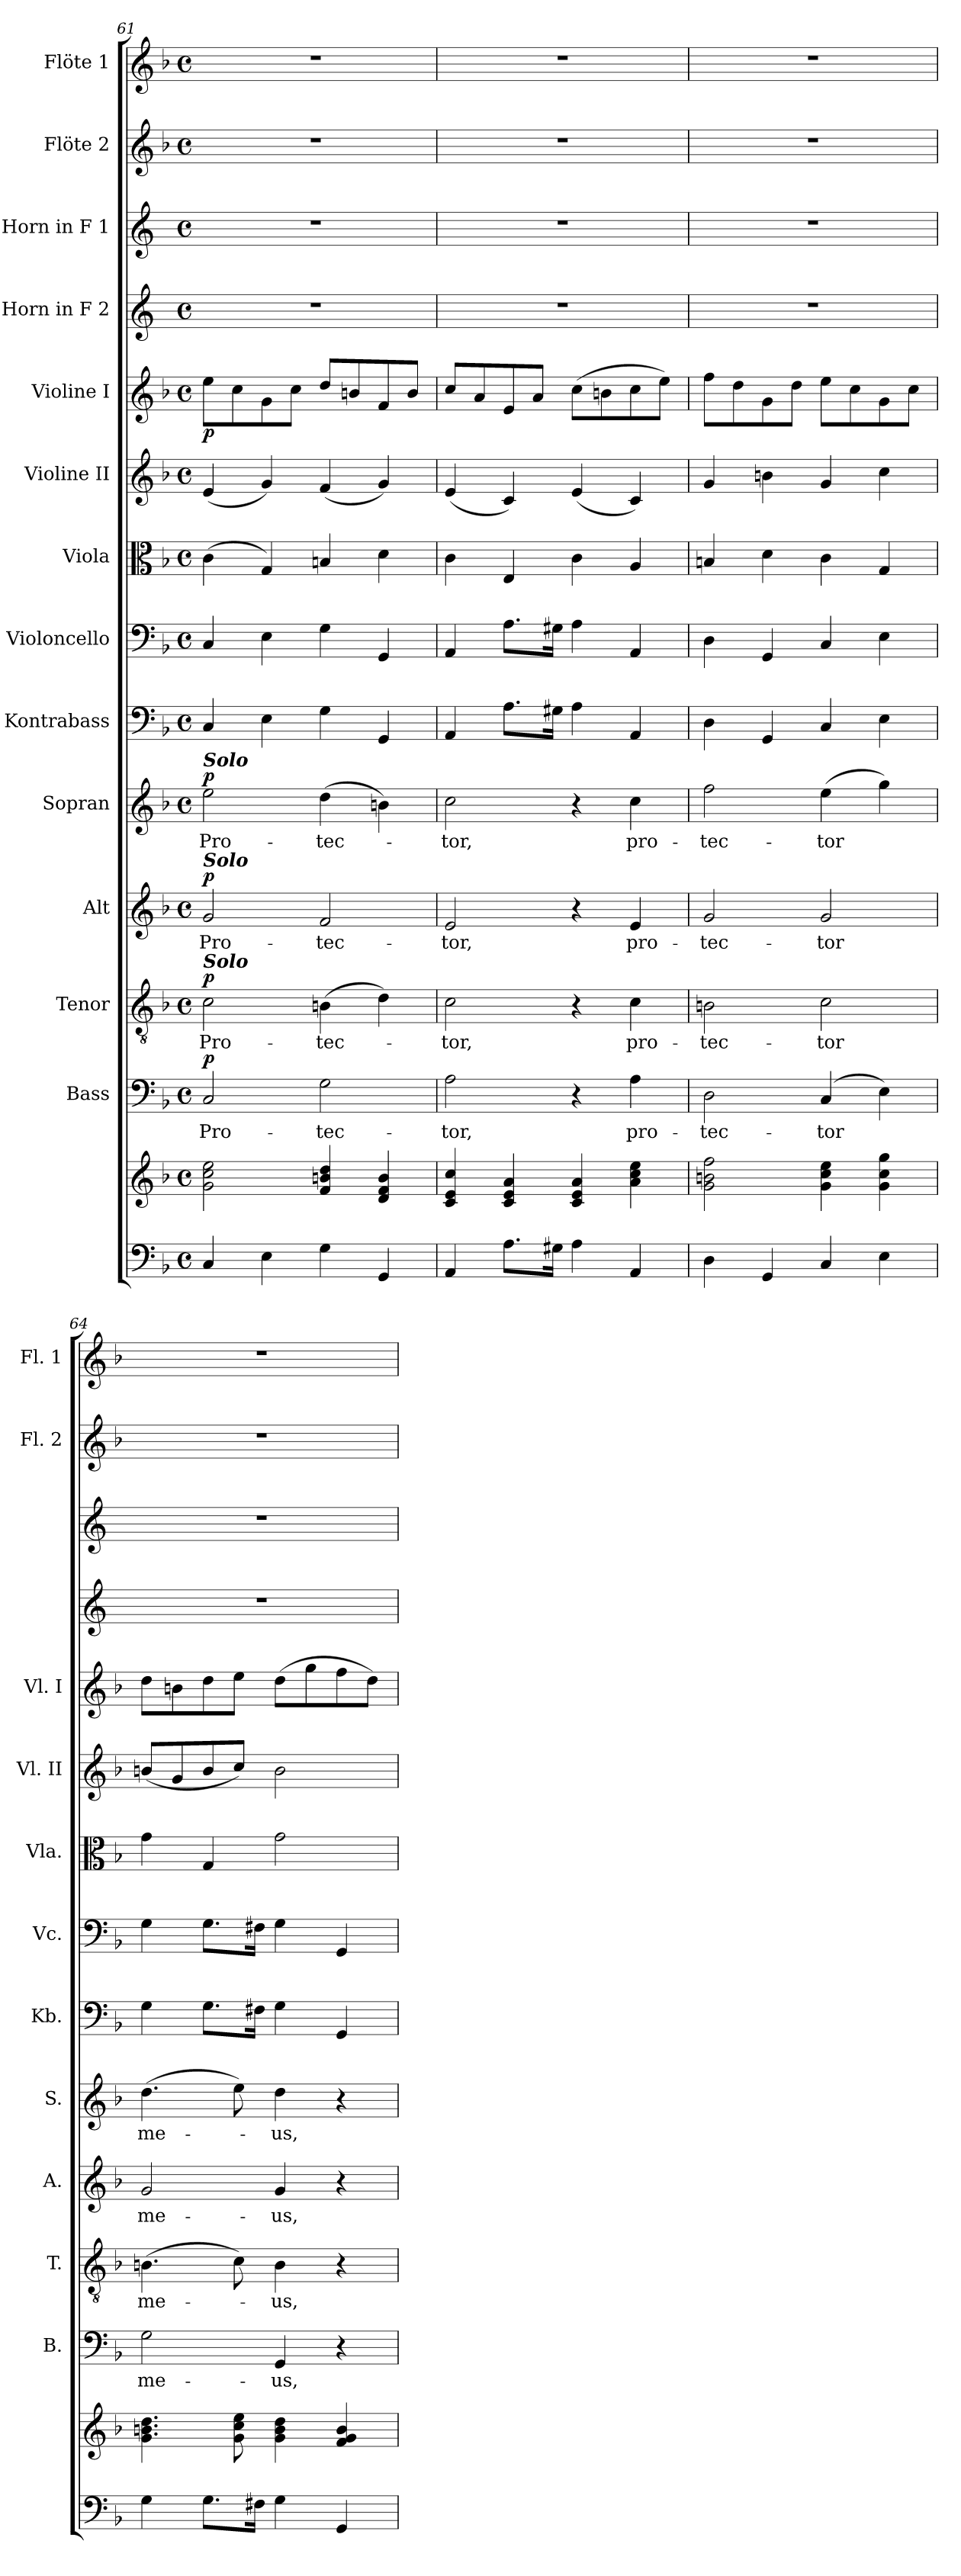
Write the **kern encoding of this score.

**kern	**kern	**kern	**text	**dynam	**kern	**text	**dynam	**kern	**text	**dynam	**kern	**text	**dynam	**kern	**kern	**kern	**kern	**kern	**dynam	**kern	**kern	**kern	**kern
*part14	*part14	*part13	*part13	*part13	*part12	*part12	*part12	*part11	*part11	*part11	*part10	*part10	*part10	*part9	*part8	*part7	*part6	*part5	*part5	*part4	*part3	*part2	*part1
*staff15	*staff14	*staff13	*staff13	*staff13	*staff12	*staff12	*staff12	*staff11	*staff11	*staff11	*staff10	*staff10	*staff10	*staff9	*staff8	*staff7	*staff6	*staff5	*staff5	*staff4	*staff3	*staff2	*staff1
*	*	*I"Bass	*	*	*I"Tenor	*	*	*I"Alt	*	*	*I"Sopran	*	*	*I"Kontrabass	*I"Violoncello	*I"Viola	*I"Violine II	*I"Violine I	*	*I"Horn in F 2	*I"Horn in F 1	*I"Flöte 2	*I"Flöte 1
*	*	*I'B.	*	*	*I'T.	*	*	*I'A.	*	*	*I'S.	*	*	*I'Kb.	*I'Vc.	*I'Vla.	*I'Vl. II	*I'Vl. I	*	*	*	*I'Fl. 2	*I'Fl. 1
*clefF4	*clefG2	*clefF4	*	*	*clefGv2	*	*	*clefG2	*	*	*clefG2	*	*	*clefF4	*clefF4	*clefC3	*clefG2	*clefG2	*	*clefG2	*clefG2	*clefG2	*clefG2
*	*	*	*	*	*	*	*	*	*	*	*	*	*	*ITrd7c12	*	*	*	*	*	*ITrd4c7	*ITrd4c7	*	*
*k[b-]	*k[b-]	*k[b-]	*	*	*k[b-]	*	*	*k[b-]	*	*	*k[b-]	*	*	*k[b-]	*k[b-]	*k[b-]	*k[b-]	*k[b-]	*	*k[b-]	*k[b-]	*k[b-]	*k[b-]
*F:	*F:	*F:	*	*	*F:	*	*	*F:	*	*	*F:	*	*	*F:	*F:	*F:	*F:	*F:	*	*F:	*F:	*F:	*F:
*M4/4	*M4/4	*M4/4	*	*	*M4/4	*	*	*M4/4	*	*	*M4/4	*	*	*M4/4	*M4/4	*M4/4	*M4/4	*M4/4	*	*M4/4	*M4/4	*M4/4	*M4/4
*met(c)	*met(c)	*met(c)	*	*	*met(c)	*	*	*met(c)	*	*	*met(c)	*	*	*met(c)	*met(c)	*met(c)	*met(c)	*met(c)	*	*met(c)	*met(c)	*met(c)	*met(c)
=61	=61	=61	=61	=61	=61	=61	=61	=61	=61	=61	=61	=61	=61	=61	=61	=61	=61	=61	=61	=61	=61	=61	=61
!	!	!	!	!	!	!	!	!	!	!	!LO:TX:a:Bi:t=Solo	!	!	!	!	!	!	!	!	!	!	!	!
!	!	!	!	!	!	!	!	!LO:TX:a:Bi:t=Solo	!	!	!	!	!	!	!	!	!	!	!	!	!	!	!
!	!	!	!	!	!LO:TX:a:Bi:t=Solo	!	!	!	!	!	!	!	!	!	!	!	!	!	!	!	!	!	!
!	!	!	!LO:LY:b	!LO:DY:a	!	!LO:LY:b	!LO:DY:a	!	!LO:LY:b	!LO:DY:a	!	!LO:LY:b	!LO:DY:a	!	!	!	!	!	!LO:DY:b	!	!	!	!
4C/	2g\ 2cc\ 2ee\	2C/	Pro-	p	2c\	Pro-	p	2g/	Pro-	p	2ee\	Pro-	p	4CC/	4C/	(>4c\	(<4e/	8ee\L	p	1r	1r	1r	1r
.	.	.	.	.	.	.	.	.	.	.	.	.	.	.	.	.	.	8cc\	.	.	.	.	.
4E\	.	.	.	.	.	.	.	.	.	.	.	.	.	4EE\	4E\	4G/)	4g/)	8g\	.	.	.	.	.
.	.	.	.	.	.	.	.	.	.	.	.	.	.	.	.	.	.	8cc\J	.	.	.	.	.
!	!	!	!LO:LY:b	!	!	!LO:LY:b	!	!	!LO:LY:b	!	!	!LO:LY:b	!	!	!	!	!	!	!	!	!	!	!
4G\	4f/ 4bn/ 4dd/	2G\	-tec-	.	(>4Bn\	-tec-	.	2f/	-tec-	.	(>4dd\	-tec-	.	4GG\	4G\	4Bn/	(<4f/	8dd/L	.	.	.	.	.
.	.	.	.	.	.	.	.	.	.	.	.	.	.	.	.	.	.	8bn/	.	.	.	.	.
4GG/	4d/ 4f/ 4b/	.	.	.	4d\)	.	.	.	.	.	4bn\)	.	.	4GGG/	4GG/	4d\	4g/)	8f/	.	.	.	.	.
.	.	.	.	.	.	.	.	.	.	.	.	.	.	.	.	.	.	8b/J	.	.	.	.	.
=62	=62	=62	=62	=62	=62	=62	=62	=62	=62	=62	=62	=62	=62	=62	=62	=62	=62	=62	=62	=62	=62	=62	=62
!	!	!	!LO:LY:b	!	!	!LO:LY:b	!	!	!LO:LY:b	!	!	!LO:LY:b	!	!	!	!	!	!	!	!	!	!	!
4AA/	4c/ 4e/ 4cc/	2A\	-tor,	.	2c\	-tor,	.	2e/	-tor,	.	2cc\	-tor,	.	4AAA/	4AA/	4c\	(<4e/	8cc/L	.	1r	1r	1r	1r
.	.	.	.	.	.	.	.	.	.	.	.	.	.	.	.	.	.	8a/	.	.	.	.	.
8.A\L	4c/ 4e/ 4a/	.	.	.	.	.	.	.	.	.	.	.	.	8.AA\L	8.A\L	4E/	4c/)	8e/	.	.	.	.	.
.	.	.	.	.	.	.	.	.	.	.	.	.	.	.	.	.	.	8a/J	.	.	.	.	.
16G#X\Jk	.	.	.	.	.	.	.	.	.	.	.	.	.	16GG#X\Jk	16G#X\Jk	.	.	.	.	.	.	.	.
4A\	4c/ 4e/ 4a/	4r	.	.	4r	.	.	4r	.	.	4r	.	.	4AA\	4A\	4c\	(<4e/	(>8cc\L	.	.	.	.	.
.	.	.	.	.	.	.	.	.	.	.	.	.	.	.	.	.	.	8bn\	.	.	.	.	.
!	!	!	!LO:LY:b	!	!	!LO:LY:b	!	!	!LO:LY:b	!	!	!LO:LY:b	!	!	!	!	!	!	!	!	!	!	!
4AA/	4a\ 4cc\ 4ee\	4A\	pro-	.	4c\	pro-	.	4e/	pro-	.	4cc\	pro-	.	4AAA/	4AA/	4A/	4c/)	8cc\	.	.	.	.	.
.	.	.	.	.	.	.	.	.	.	.	.	.	.	.	.	.	.	8ee\J)	.	.	.	.	.
=63	=63	=63	=63	=63	=63	=63	=63	=63	=63	=63	=63	=63	=63	=63	=63	=63	=63	=63	=63	=63	=63	=63	=63
!	!	!	!LO:LY:b	!	!	!LO:LY:b	!	!	!LO:LY:b	!	!	!LO:LY:b	!	!	!	!	!	!	!	!	!	!	!
4D\	2g\ 2bn\ 2ff\	2D\	-tec-	.	2Bn\	-tec-	.	2g/	-tec-	.	2ff\	-tec-	.	4DD\	4D\	4Bn/	4g/	8ff\L	.	1r	1r	1r	1r
.	.	.	.	.	.	.	.	.	.	.	.	.	.	.	.	.	.	8dd\	.	.	.	.	.
4GG/	.	.	.	.	.	.	.	.	.	.	.	.	.	4GGG/	4GG/	4d\	4bn\	8g\	.	.	.	.	.
.	.	.	.	.	.	.	.	.	.	.	.	.	.	.	.	.	.	8dd\J	.	.	.	.	.
!	!	!	!LO:LY:b	!	!	!LO:LY:b	!	!	!LO:LY:b	!	!	!LO:LY:b	!	!	!	!	!	!	!	!	!	!	!
4C/	4g\ 4cc\ 4ee\	(4C/	-tor	.	2c\	-tor	.	2g/	-tor	.	(>4ee\	-tor	.	4CC/	4C/	4c\	4g/	8ee\L	.	.	.	.	.
.	.	.	.	.	.	.	.	.	.	.	.	.	.	.	.	.	.	8cc\	.	.	.	.	.
4E\	4g\ 4cc\ 4gg\	4E\)	.	.	.	.	.	.	.	.	4gg\)	.	.	4EE\	4E\	4G/	4cc\	8g\	.	.	.	.	.
.	.	.	.	.	.	.	.	.	.	.	.	.	.	.	.	.	.	8cc\J	.	.	.	.	.
!!LO:PB:g=z
=64	=64	=64	=64	=64	=64	=64	=64	=64	=64	=64	=64	=64	=64	=64	=64	=64	=64	=64	=64	=64	=64	=64	=64
!	!	!	!LO:LY:b	!	!	!LO:LY:b	!	!	!LO:LY:b	!	!	!LO:LY:b	!	!	!	!	!	!	!	!	!	!	!
4G\	4.g\ 4.bn\ 4.dd\	2G\	me-	.	(>4.Bn\	me-	.	2g/	me-	.	(>4.dd\	me-	.	4GG\	4G\	4g\	(<8bn/L	8dd\L	.	1r	1r	1r	1r
.	.	.	.	.	.	.	.	.	.	.	.	.	.	.	.	.	8g/	8bn\	.	.	.	.	.
8.G\L	.	.	.	.	.	.	.	.	.	.	.	.	.	8.GG\L	8.G\L	4G/	8b/	8dd\	.	.	.	.	.
.	8g\ 8cc\ 8ee\	.	.	.	8c\)	.	.	.	.	.	8ee\)	.	.	.	.	.	8cc/J)	8ee\J	.	.	.	.	.
16F#X\Jk	.	.	.	.	.	.	.	.	.	.	.	.	.	16FF#X\Jk	16F#X\Jk	.	.	.	.	.	.	.	.
!	!	!	!LO:LY:b	!	!	!LO:LY:b	!	!	!LO:LY:b	!	!	!LO:LY:b	!	!	!	!	!	!	!	!	!	!	!
4G\	4g\ 4b\ 4dd\	4GG/	-us,	.	4B\	-us,	.	4g/	-us,	.	4dd\	-us,	.	4GG\	4G\	2g\	2b\	(>8dd\L	.	.	.	.	.
.	.	.	.	.	.	.	.	.	.	.	.	.	.	.	.	.	.	8gg\	.	.	.	.	.
4GG/	4f/ 4g/ 4b/	4r	.	.	4r	.	.	4r	.	.	4r	.	.	4GGG/	4GG/	.	.	8ff\	.	.	.	.	.
.	.	.	.	.	.	.	.	.	.	.	.	.	.	.	.	.	.	8dd\J)	.	.	.	.	.
=	=	=	=	=	=	=	=	=	=	=	=	=	=	=	=	=	=	=	=	=	=	=	=
*-	*-	*-	*-	*-	*-	*-	*-	*-	*-	*-	*-	*-	*-	*-	*-	*-	*-	*-	*-	*-	*-	*-	*-
